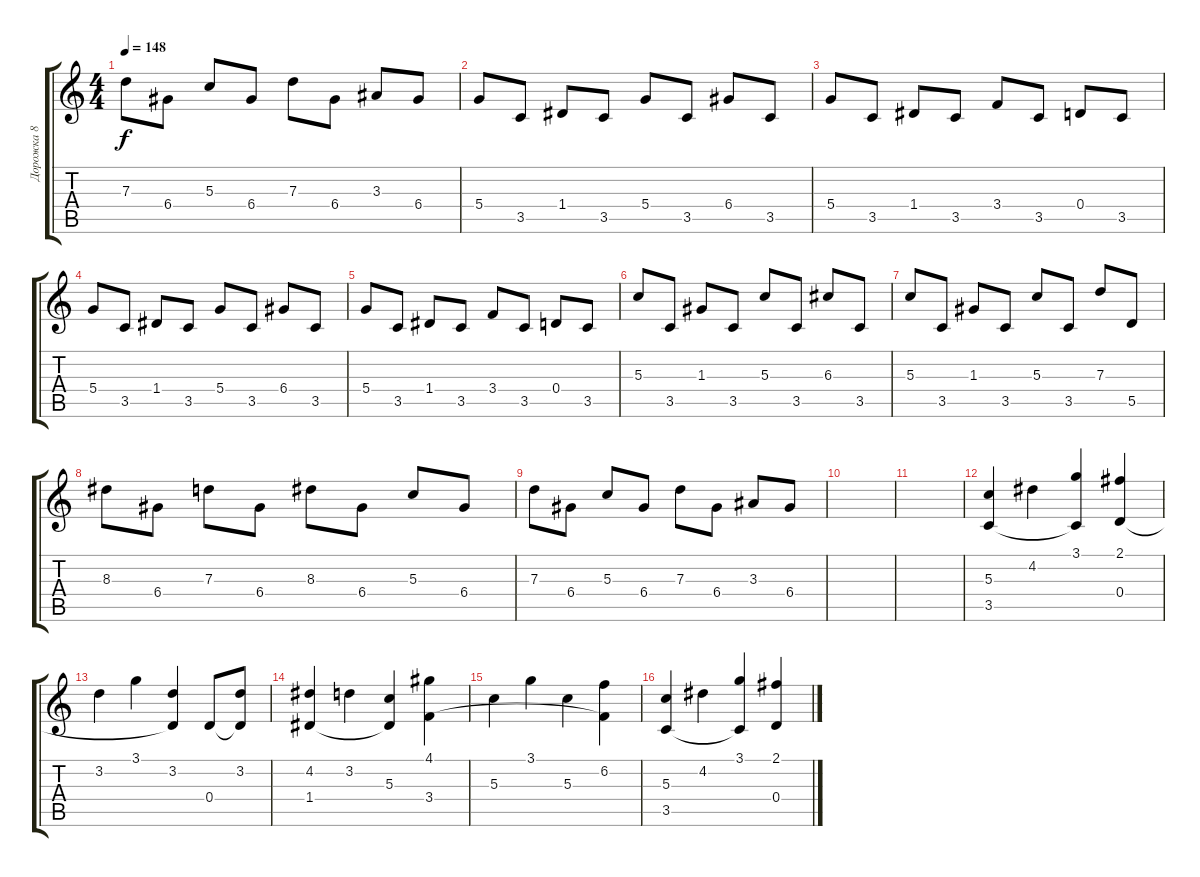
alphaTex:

\track ("Дорожка 8" "Дорожка 8") {instrument acousticgrandpiano}
\staff {score tabs}
\tuning (E5 B4 G4 D4 A3 E3) {hide}
\ts (4 4)
\tempo 148
\clef g2
\ks c
7.3.8{dy f} 6.4.8 5.3.8 6.4.8 7.3.8 6.4.8 3.3.8 6.4.8 |
5.4.8 3.5.8 1.4.8 3.5.8 5.4.8 3.5.8 6.4.8 3.5.8 |
5.4.8 3.5.8 1.4.8 3.5.8 3.4.8 3.5.8 0.4.8 3.5.8 |
5.4.8 3.5.8 1.4.8 3.5.8 5.4.8 3.5.8 6.4.8 3.5.8 |
5.4.8 3.5.8 1.4.8 3.5.8 3.4.8 3.5.8 0.4.8 3.5.8 |
5.3.8 3.5.8 1.3.8 3.5.8 5.3.8 3.5.8 6.3.8 3.5.8 |
5.3.8 3.5.8 1.3.8 3.5.8 5.3.8 3.5.8 7.3.8 5.5.8 |
8.3.8 6.4.8 7.3.8 6.4.8 8.3.8 6.4.8 5.3.8 6.4.8 |
7.3.8 6.4.8 5.3.8 6.4.8 7.3.8 6.4.8 3.3.8 6.4.8 |
|
|
(5.3 3.5).4 4.2.4 (3.1 3.5{t}).4 (2.1 0.4).4 |
3.2.4 3.1.4 (3.2 0.4{t}).4 0.4.8 (3.2 0.4{t}).8 |
(4.2 1.4).4 3.2.4 (5.3 1.4{t}).4 (4.1 3.4).4 |
5.3.4 3.1.4 5.3.4 (6.2 3.4{t}).4 |
(5.3 3.5).4 4.2.4 (3.1 3.5{t}).4 (2.1 0.4).4
